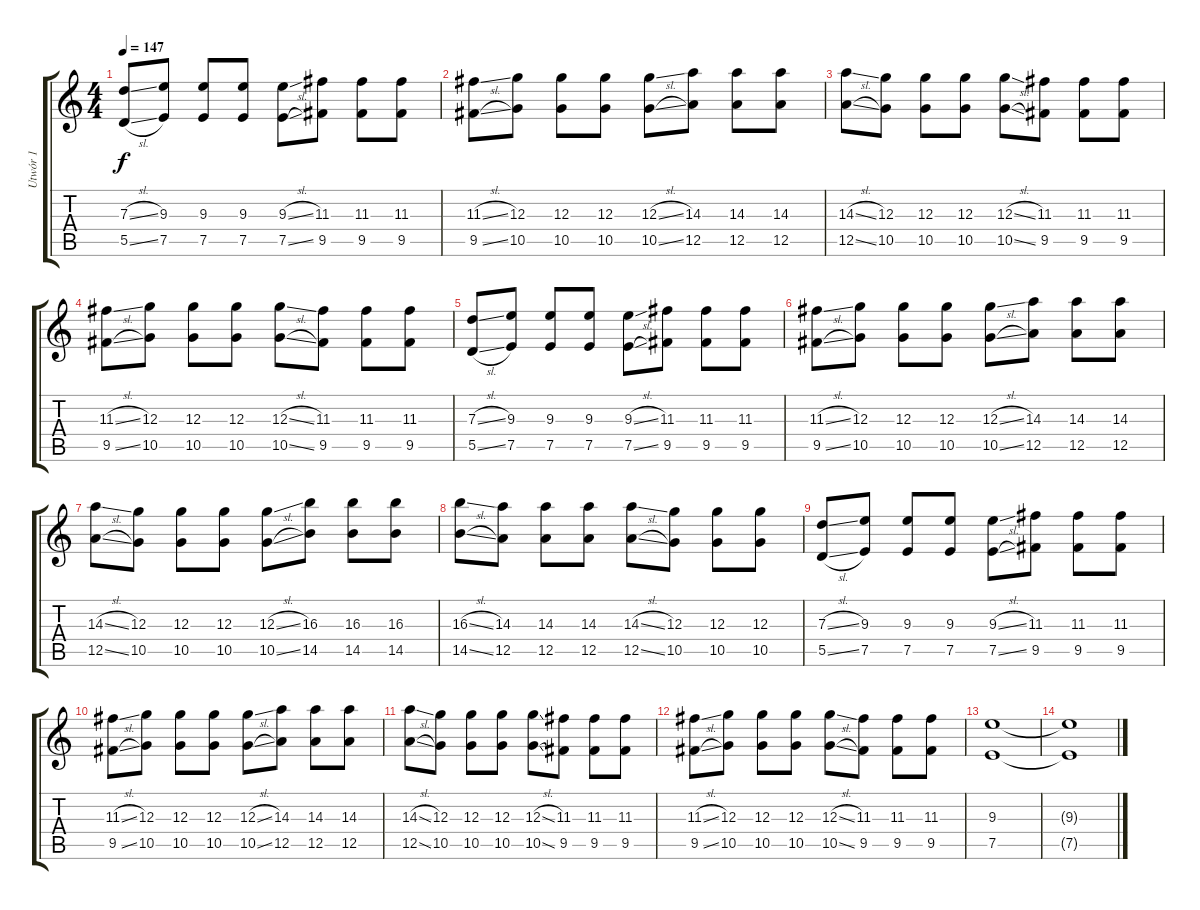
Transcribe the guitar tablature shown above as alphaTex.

\track ("Utwór 1" "Utwór 1") {instrument acousticguitarsteel}
\staff {score tabs}
\tuning (E4 B3 G3 D3 A2 E2) {hide}
\ts (4 4)
\tempo 147
\clef g2
\ks c
(7.3{sl} 5.5{sl}).8{dy f instrument distortionguitar} (9.3 7.5).8 (9.3 7.5).8 (9.3 7.5).8 (9.3{sl} 7.5{sl}).8 (11.3 9.5).8 (11.3 9.5).8 (11.3 9.5).8 |
(11.3{sl} 9.5{sl}).8 (12.3 10.5).8 (12.3 10.5).8 (12.3 10.5).8 (12.3{sl} 10.5{sl}).8 (14.3 12.5).8 (14.3 12.5).8 (14.3 12.5).8 |
(14.3{sl} 12.5{sl}).8 (12.3 10.5).8 (12.3 10.5).8 (12.3 10.5).8 (12.3{sl} 10.5{sl}).8 (11.3 9.5).8 (11.3 9.5).8 (11.3 9.5).8 |
(11.3{sl} 9.5{sl}).8 (12.3 10.5).8 (12.3 10.5).8 (12.3 10.5).8 (12.3{sl} 10.5{sl}).8 (11.3 9.5).8 (11.3 9.5).8 (11.3 9.5).8 |
(7.3{sl} 5.5{sl}).8{instrument distortionguitar} (9.3 7.5).8 (9.3 7.5).8 (9.3 7.5).8 (9.3{sl} 7.5{sl}).8 (11.3 9.5).8 (11.3 9.5).8 (11.3 9.5).8 |
(11.3{sl} 9.5{sl}).8 (12.3 10.5).8 (12.3 10.5).8 (12.3 10.5).8 (12.3{sl} 10.5{sl}).8 (14.3 12.5).8 (14.3 12.5).8 (14.3 12.5).8 |
(14.3{sl} 12.5{sl}).8 (12.3 10.5).8 (12.3 10.5).8 (12.3 10.5).8 (12.3{sl} 10.5{sl}).8 (16.3 14.5).8 (16.3 14.5).8 (16.3 14.5).8 |
(16.3{sl} 14.5{sl}).8 (14.3 12.5).8 (14.3 12.5).8 (14.3 12.5).8 (14.3{sl} 12.5{sl}).8 (12.3 10.5).8 (12.3 10.5).8 (12.3 10.5).8 |
(7.3{sl} 5.5{sl}).8{instrument distortionguitar} (9.3 7.5).8 (9.3 7.5).8 (9.3 7.5).8 (9.3{sl} 7.5{sl}).8 (11.3 9.5).8 (11.3 9.5).8 (11.3 9.5).8 |
(11.3{sl} 9.5{sl}).8 (12.3 10.5).8 (12.3 10.5).8 (12.3 10.5).8 (12.3{sl} 10.5{sl}).8 (14.3 12.5).8 (14.3 12.5).8 (14.3 12.5).8 |
(14.3{sl} 12.5{sl}).8 (12.3 10.5).8 (12.3 10.5).8 (12.3 10.5).8 (12.3{sl} 10.5{sl}).8 (11.3 9.5).8 (11.3 9.5).8 (11.3 9.5).8 |
(11.3{sl} 9.5{sl}).8 (12.3 10.5).8 (12.3 10.5).8 (12.3 10.5).8 (12.3{sl} 10.5{sl}).8 (11.3 9.5).8 (11.3 9.5).8 (11.3 9.5).8 |
(9.3 7.5).1 |
(9.3{t} 7.5{t}).1
